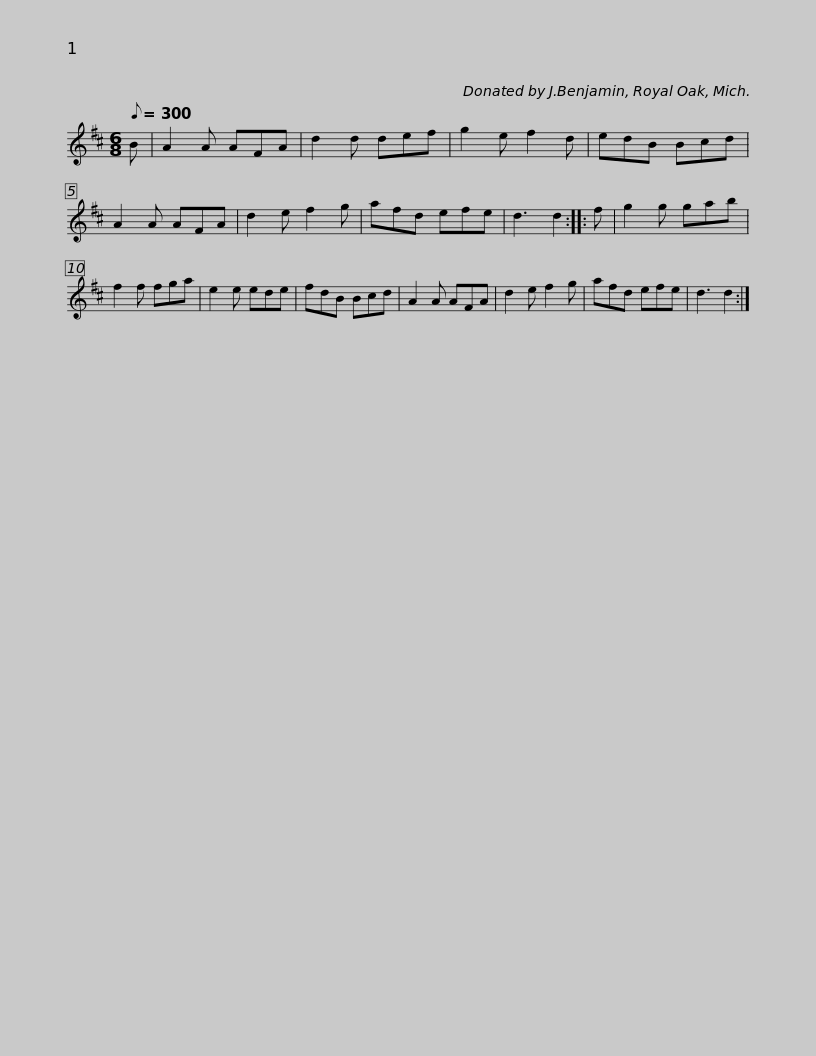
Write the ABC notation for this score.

X:1
L:1/8
Q:1/8=300
M:6/8
I:linebreak $
K:none
V:1 treble transpose="8 "
V:1
[K:D] B | A2 A AFA | d2 d def | g2 e f2 d | edB Bcd | %5
 A2 A AFA | d2 e f2 g | afd efe | d3 d2 :: f |$ %10
 g2 g gab | f2 f fga | e2 e ede | fdB Bcd | A2 A AFA | %15
 d2 e f2 g | afd efe | d3 d2 :| %18
